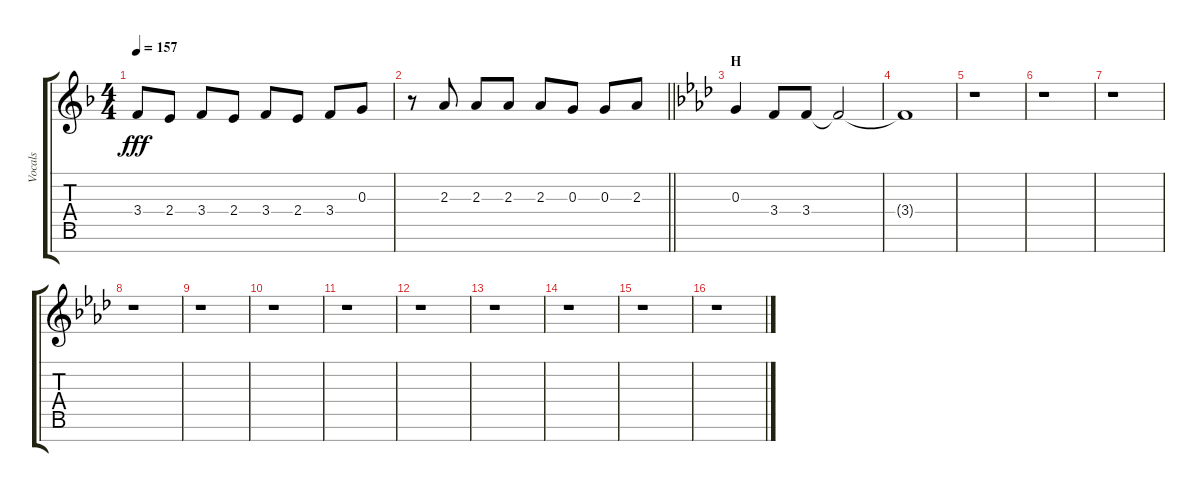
\track ("Vocals" "Vocals") {instrument voiceoohs}
\staff {score tabs}
\tuning (E5 B4 G4 D4 A3 E3 B2) {hide}
\ts (4 4)
\tempo 157
\clef g2
\ks f
3.4.8{dy fff} 2.4.8 3.4.8 2.4.8 3.4.8 2.4.8 3.4.8 0.3.8 |
\barLineRight lightlight
r.8 2.3.8 2.3.8 2.3.8 2.3.8 0.3.8 0.3.8 2.3.8 |
\section ("" "H")
\ks ab
0.3.4 3.4.8 3.4.8 3.4{t}.2 |
3.4{t}.1 |
r.1 |
r.1 |
r.1 |
r.1 |
r.1 |
r.1 |
r.1 |
r.1 |
r.1 |
r.1 |
r.1 |
r.1
